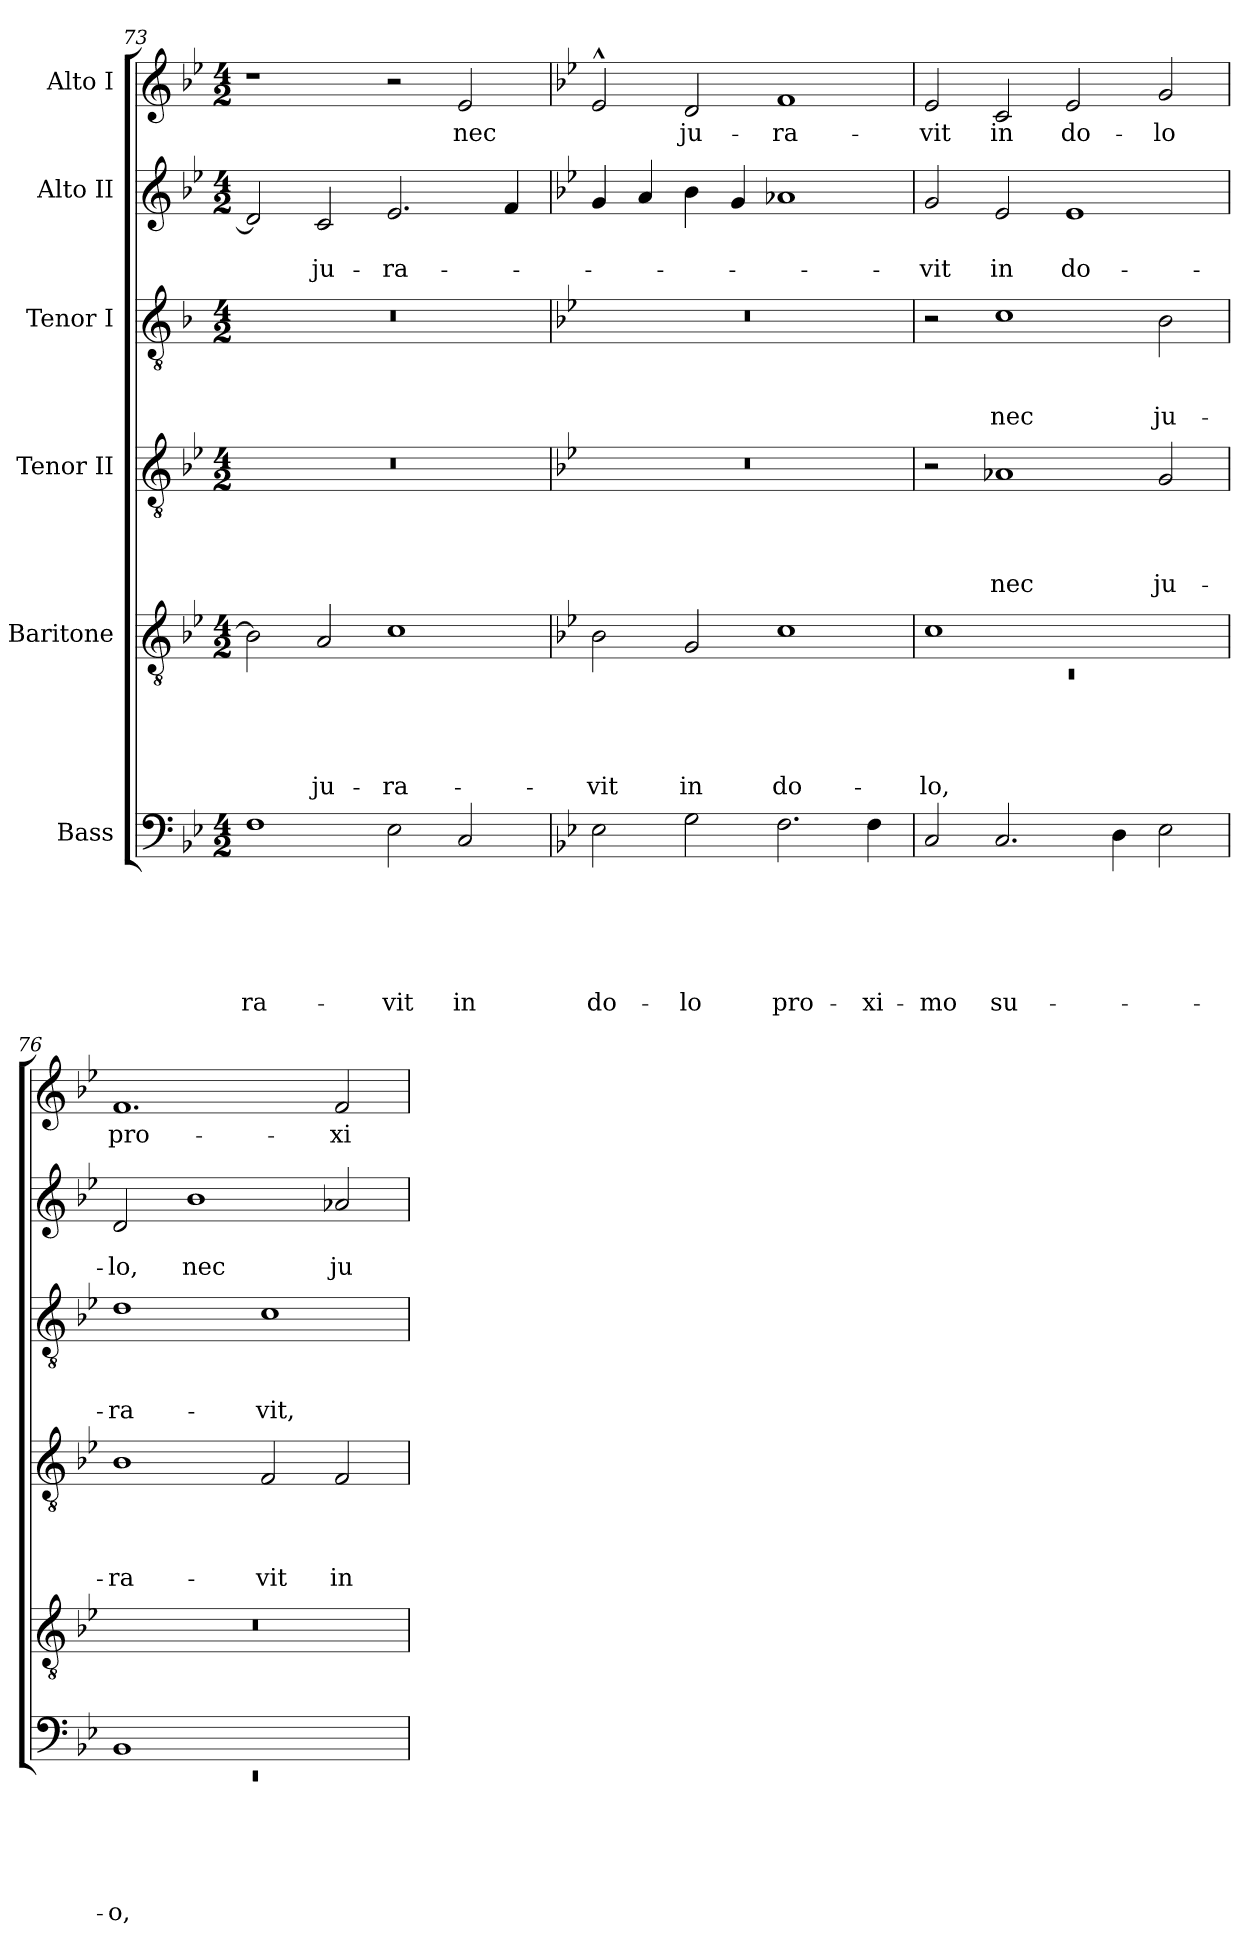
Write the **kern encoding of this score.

**kern	**text	**text	**text	**text	**text	**text	**kern	**text	**text	**text	**text	**text	**kern	**text	**text	**text	**text	**kern	**text	**text	**text	**kern	**text	**text	**kern	**text
*part6	*part6	*part6	*part6	*part6	*part6	*part6	*part5	*part5	*part5	*part5	*part5	*part5	*part4	*part4	*part4	*part4	*part4	*part3	*part3	*part3	*part3	*part2	*part2	*part2	*part1	*part1
*staff6	*staff6	*staff6	*staff6	*staff6	*staff6	*staff6	*staff5	*staff5	*staff5	*staff5	*staff5	*staff5	*staff4	*staff4	*staff4	*staff4	*staff4	*staff3	*staff3	*staff3	*staff3	*staff2	*staff2	*staff2	*staff1	*staff1
*I"Bass	*	*	*	*	*	*	*I"Baritone	*	*	*	*	*	*I"Tenor II	*	*	*	*	*I"Tenor I	*	*	*	*I"Alto II	*	*	*I"Alto I	*
*clefF4	*	*	*	*	*	*	*clefGv2	*	*	*	*	*	*clefGv2	*	*	*	*	*clefGv2	*	*	*	*clefG2	*	*	*clefG2	*
*k[b-e-]	*	*	*	*	*	*	*k[b-e-]	*	*	*	*	*	*k[b-e-]	*	*	*	*	*k[b-]	*	*	*	*k[b-e-]	*	*	*k[b-e-]	*
*B-:	*	*	*	*	*	*	*B-:	*	*	*	*	*	*B-:	*	*	*	*	*F:	*	*	*	*B-:	*	*	*B-:	*
*M4/2	*	*	*	*	*	*	*M4/2	*	*	*	*	*	*M4/2	*	*	*	*	*M4/2	*	*	*	*M4/2	*	*	*M4/2	*
=73	=73	=73	=73	=73	=73	=73	=73	=73	=73	=73	=73	=73	=73	=73	=73	=73	=73	=73	=73	=73	=73	=73	=73	=73	=73	=73
!	!	!	!	!	!	!LO:LY:b	!	!	!	!	!	!	!LO:N:vis=1	!	!	!	!	!LO:N:vis=1	!	!	!	!	!	!	!	!
1F	.	.	.	.	.	-ra-	2B-\]	.	.	.	.	.	0r	.	.	.	.	0r	.	.	.	2d/]	.	.	1r	.
!	!	!	!	!	!	!	!	!	!	!	!	!LO:LY:b	!	!	!	!	!	!	!	!	!	!	!	!LO:LY:b	!	!
.	.	.	.	.	.	.	2A/	.	.	.	.	ju-	.	.	.	.	.	.	.	.	.	2c/	.	ju-	.	.
!	!	!	!	!	!	!LO:LY:b	!	!	!	!	!	!LO:LY:b	!	!	!	!	!	!	!	!	!	!	!	!LO:LY:b	!	!
2E-\	.	.	.	.	.	-vit	1c	.	.	.	.	-ra-	.	.	.	.	.	.	.	.	.	2.e-/	.	-ra-	2r	.
!	!	!	!	!	!	!LO:LY:b	!	!	!	!	!	!	!	!	!	!	!	!	!	!	!	!	!	!	!	!LO:LY:b
2C/	.	.	.	.	.	in	.	.	.	.	.	.	.	.	.	.	.	.	.	.	.	.	.	.	2e-/	nec
.	.	.	.	.	.	.	.	.	.	.	.	.	.	.	.	.	.	.	.	.	.	4f/	.	.	.	.
!!LO:LB:g=z
=74	=74	=74	=74	=74	=74	=74	=74	=74	=74	=74	=74	=74	=74	=74	=74	=74	=74	=74	=74	=74	=74	=74	=74	=74	=74	=74
*	*	*	*	*	*	*	*	*	*	*	*	*	*	*	*	*	*	*k[b-e-]	*	*	*	*	*	*	*	*
*	*	*	*	*	*	*	*	*	*	*	*	*	*	*	*	*	*	*B-:	*	*	*	*	*	*	*	*
!	!	!	!	!	!	!LO:LY:b	!	!	!	!	!	!LO:LY:b	!LO:N:vis=1	!	!	!	!	!LO:N:vis=1	!	!	!	!	!	!	!	!
2E-\	.	.	.	.	.	do-	2B-\	.	.	.	.	-vit	0r	.	.	.	.	0r	.	.	.	4g/	.	.	2e-^^</	.
.	.	.	.	.	.	.	.	.	.	.	.	.	.	.	.	.	.	.	.	.	.	4a/	.	.	.	.
!	!	!	!	!	!	!LO:LY:b	!	!	!	!	!	!LO:LY:b	!	!	!	!	!	!	!	!	!	!	!	!	!	!LO:LY:b
2G\	.	.	.	.	.	-lo	2G/	.	.	.	.	in	.	.	.	.	.	.	.	.	.	4b-\	.	.	2d/	ju-
.	.	.	.	.	.	.	.	.	.	.	.	.	.	.	.	.	.	.	.	.	.	4g/	.	.	.	.
!	!	!	!	!	!	!LO:LY:b	!	!	!	!	!	!LO:LY:b	!	!	!	!	!	!	!	!	!	!	!	!	!	!LO:LY:b
2.F\	.	.	.	.	.	pro-	1c	.	.	.	.	do-	.	.	.	.	.	.	.	.	.	1a-X	.	.	1f	-ra-
!	!	!	!	!	!	!LO:LY:b	!	!	!	!	!	!	!	!	!	!	!	!	!	!	!	!	!	!	!	!
4F\	.	.	.	.	.	-xi-	.	.	.	.	.	.	.	.	.	.	.	.	.	.	.	.	.	.	.	.
=75	=75	=75	=75	=75	=75	=75	=75	=75	=75	=75	=75	=75	=75	=75	=75	=75	=75	=75	=75	=75	=75	=75	=75	=75	=75	=75
*	*	*	*	*	*	*	*^	*	*	*	*	*	*	*	*	*	*	*	*	*	*	*	*	*	*	*
!	!	!	!	!	!	!LO:LY:b	!	!LO:N:vis=1	!	!	!	!	!LO:LY:b	!	!	!	!	!	!	!	!	!	!	!	!LO:LY:b	!	!LO:LY:b
2C/	.	.	.	.	.	-mo	1c	0rC	.	.	.	.	-lo,	2r	.	.	.	.	2r	.	.	.	2g/	.	-vit	2e-/	-vit
!	!	!	!	!	!	!LO:LY:b	!	!	!	!	!	!	!	!	!	!	!	!LO:LY:b	!	!	!	!LO:LY:b	!	!	!LO:LY:b	!	!LO:LY:b
2.C/	.	.	.	.	.	su-	.	.	.	.	.	.	.	1A-X	.	.	.	nec	1c	.	.	nec	2e-/	.	in	2c/	in
!	!	!	!	!	!	!	!	!	!	!	!	!	!	!	!	!	!	!	!	!	!	!	!	!	!LO:LY:b	!	!LO:LY:b
.	.	.	.	.	.	.	1ryy	.	.	.	.	.	.	.	.	.	.	.	.	.	.	.	1e-	.	do-	2e-/	do-
4D\	.	.	.	.	.	.	.	.	.	.	.	.	.	.	.	.	.	.	.	.	.	.	.	.	.	.	.
!	!	!	!	!	!	!	!	!	!	!	!	!	!	!	!	!	!	!LO:LY:b	!	!	!	!LO:LY:b	!	!	!	!	!LO:LY:b
2E-\	.	.	.	.	.	.	.	.	.	.	.	.	.	2G/	.	.	.	ju-	2B-\	.	.	ju-	.	.	.	2g/	-lo
*	*	*	*	*	*	*	*v	*v	*	*	*	*	*	*	*	*	*	*	*	*	*	*	*	*	*	*	*
=76	=76	=76	=76	=76	=76	=76	=76	=76	=76	=76	=76	=76	=76	=76	=76	=76	=76	=76	=76	=76	=76	=76	=76	=76	=76	=76
*^	*	*	*	*	*	*	*	*	*	*	*	*	*	*	*	*	*	*	*	*	*	*	*	*	*	*
!	!LO:N:vis=1	!	!	!	!	!	!LO:LY:b	!	!	!	!	!	!	!	!	!	!	!LO:LY:b	!	!	!	!LO:LY:b	!	!	!LO:LY:b	!	!LO:LY:b
1BB-	0rEE	.	.	.	.	.	-o,	0r	.	.	.	.	.	1B-	.	.	.	-ra-	1d	.	.	-ra-	2d/	.	-lo,	1.f	pro-
!	!	!	!	!	!	!	!	!	!	!	!	!	!	!	!	!	!	!	!	!	!	!	!	!	!LO:LY:b	!	!
.	.	.	.	.	.	.	.	.	.	.	.	.	.	.	.	.	.	.	.	.	.	.	1b-	.	nec	.	.
!	!	!	!	!	!	!	!	!	!	!	!	!	!	!	!	!	!	!LO:LY:b	!	!	!	!LO:LY:b	!	!	!	!	!
1ryy	.	.	.	.	.	.	.	.	.	.	.	.	.	2F/	.	.	.	-vit	1c	.	.	-vit,	.	.	.	.	.
!	!	!	!	!	!	!	!	!	!	!	!	!	!	!	!	!	!	!LO:LY:b	!	!	!	!	!	!	!LO:LY:b	!	!LO:LY:b
.	.	.	.	.	.	.	.	.	.	.	.	.	.	2F/	.	.	.	in	.	.	.	.	2a-X/	.	ju-	2f/	-xi-
*v	*v	*	*	*	*	*	*	*	*	*	*	*	*	*	*	*	*	*	*	*	*	*	*	*	*	*	*
=	=	=	=	=	=	=	=	=	=	=	=	=	=	=	=	=	=	=	=	=	=	=	=	=	=	=
*-	*-	*-	*-	*-	*-	*-	*-	*-	*-	*-	*-	*-	*-	*-	*-	*-	*-	*-	*-	*-	*-	*-	*-	*-	*-	*-
